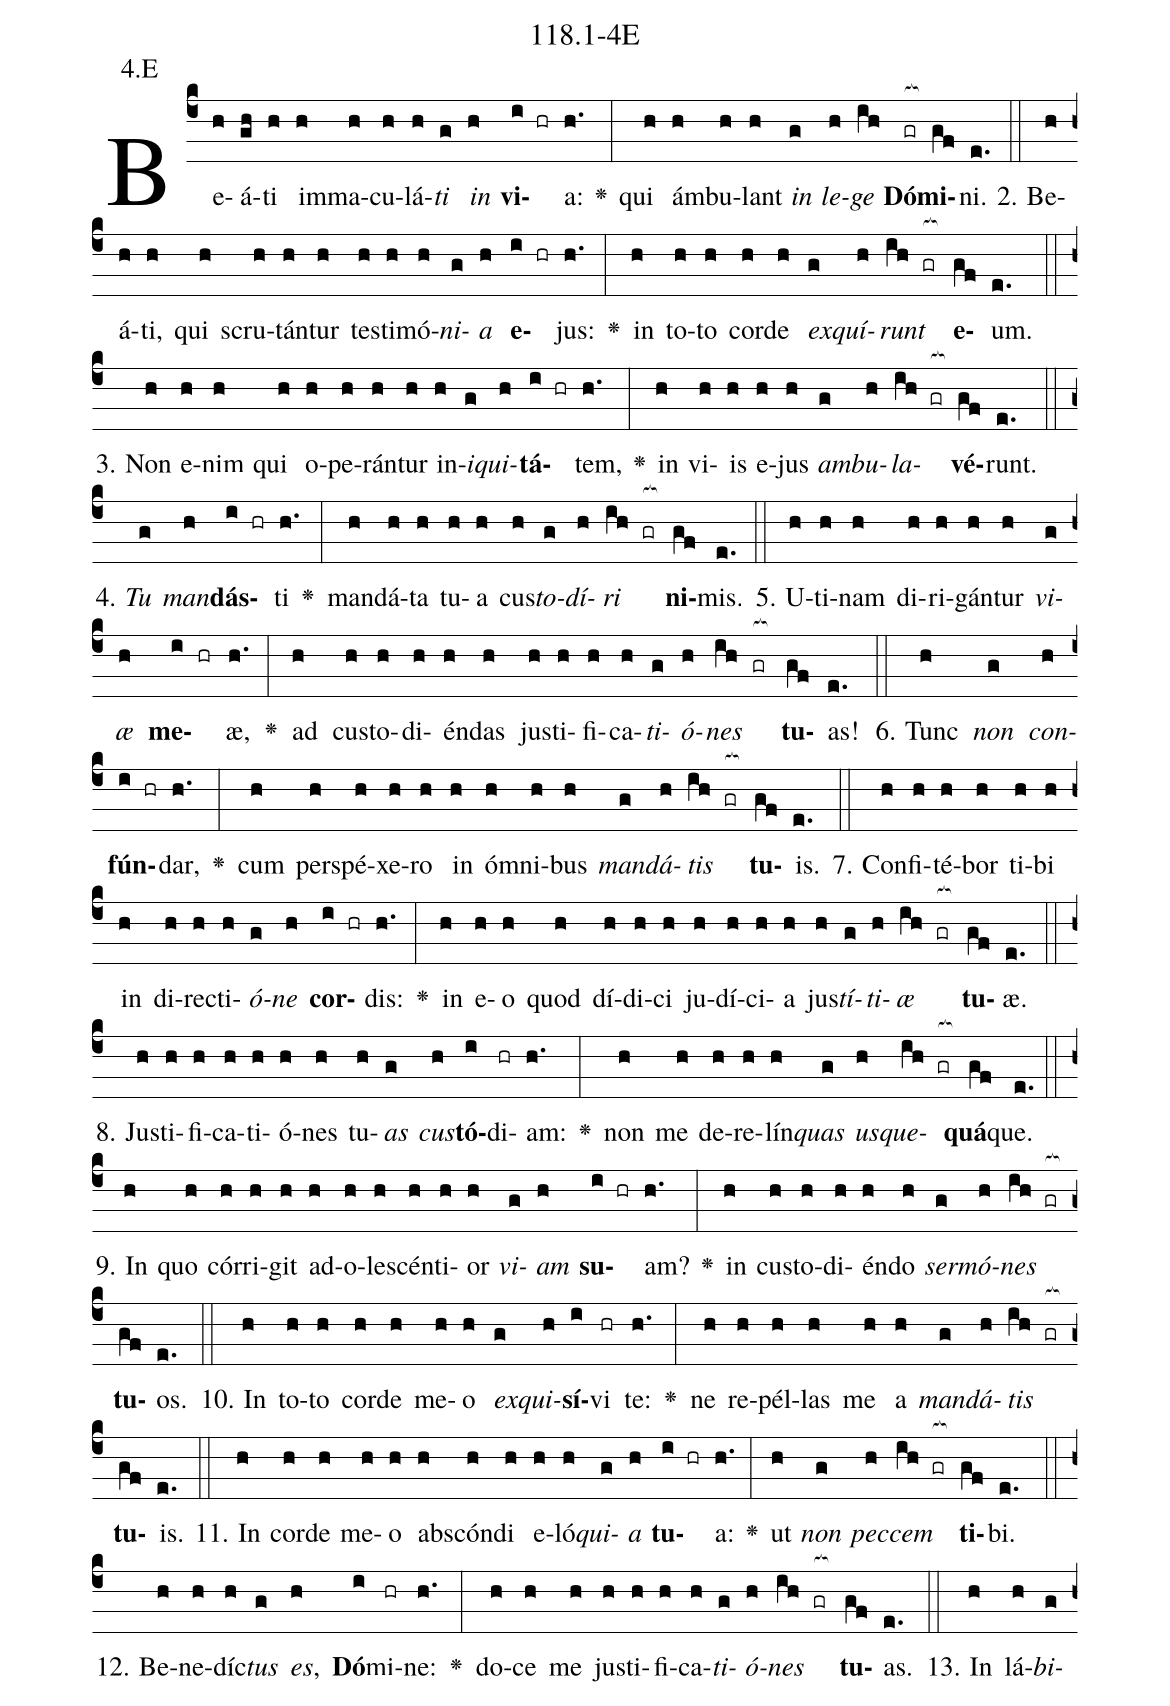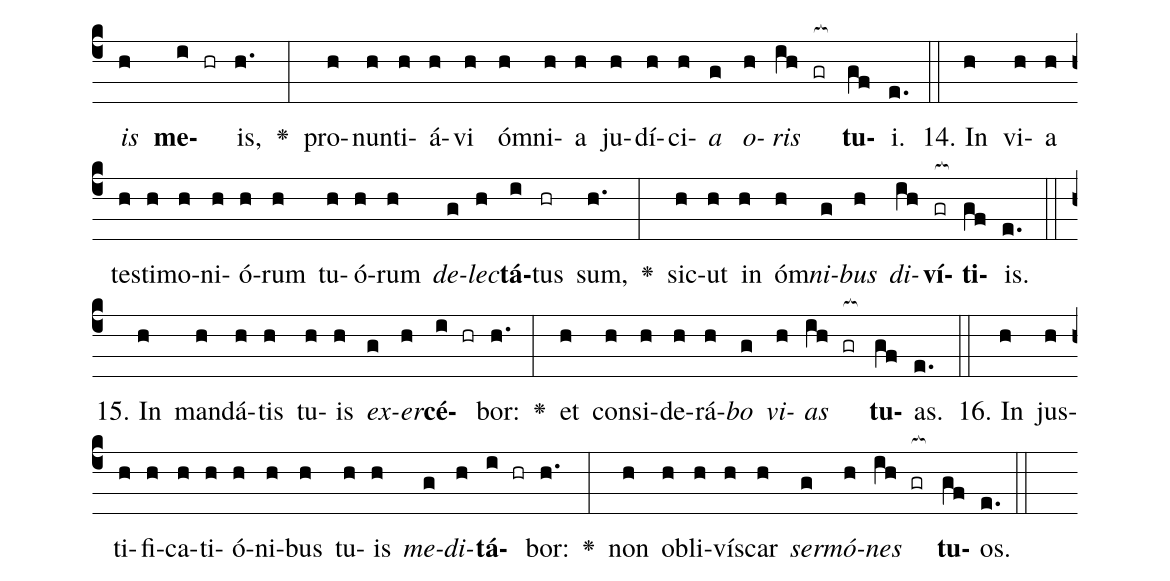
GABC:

name: 118.1-4E;
annotation: 4.E;
%%
(c4)Be(h)á(gh)ti(h) im(h)ma(h)cu(h)lá(h)<i>ti</i>(g) <i>in</i>(h) <b>vi</b>(i hr)a:(h.) <v>\greheightstar</v>(:) qui(h) ám(h)bu(h)lant(h) <i>in</i>(g) <i>le</i>(h)<i>ge</i>(ih) <b>Dó</b>(gr[ocb:1{])<b>mi</b>(gf[ocb:0}])ni.(e.) (::)
2. Be(h)á(h)ti,(h) qui(h) scru(h)tán(h)tur(h) tes(h)ti(h)mó(h)<i>ni</i>(g)<i>a</i>(h) <b>e</b>(i hr)jus:(h.) <v>\greheightstar</v>(:) in(h) to(h)to(h) cor(h)de(h) <i>ex</i>(g)<i>quí</i>(h)<i>runt</i>(ih gr[ocb:1{]) <b>e</b>(gf[ocb:0}])um.(e.) (::)
3. Non(h) e(h)nim(h) qui(h) o(h)pe(h)rán(h)tur(h) in(h)<i>i</i>(g)<i>qui</i>(h)<b>tá</b>(i hr)tem,(h.) <v>\greheightstar</v>(:) in(h) vi(h)is(h) e(h)jus(h) <i>am</i>(g)<i>bu</i>(h)<i>la</i>(ih gr[ocb:1{])<b>vé</b>(gf[ocb:0}])runt.(e.) (::)
4. <i>Tu</i>(g) <i>man</i>(h)<b>dás</b>(i hr)ti(h.) <v>\greheightstar</v>(:) man(h)dá(h)ta(h) tu(h)a(h) cus(h)<i>to</i>(g)<i>dí</i>(h)<i>ri</i>(ih gr[ocb:1{]) <b>ni</b>(gf[ocb:0}])mis.(e.) (::)
5. U(h)ti(h)nam(h) di(h)ri(h)gán(h)tur(h) <i>vi</i>(g)<i>æ</i>(h) <b>me</b>(i hr)æ,(h.) <v>\greheightstar</v>(:) ad(h) cus(h)to(h)di(h)én(h)das(h) jus(h)ti(h)fi(h)ca(h)<i>ti</i>(g)<i>ó</i>(h)<i>nes</i>(ih gr[ocb:1{]) <b>tu</b>(gf[ocb:0}])as!(e.) (::)
6. Tunc(h) <i>non</i>(g) <i>con</i>(h)<b>fún</b>(i hr)dar,(h.) <v>\greheightstar</v>(:) cum(h) per(h)spé(h)xe(h)ro(h) in(h) óm(h)ni(h)bus(h) <i>man</i>(g)<i>dá</i>(h)<i>tis</i>(ih gr[ocb:1{]) <b>tu</b>(gf[ocb:0}])is.(e.) (::)
7. Con(h)fi(h)té(h)bor(h) ti(h)bi(h) in(h) di(h)rec(h)ti(h)<i>ó</i>(g)<i>ne</i>(h) <b>cor</b>(i hr)dis:(h.) <v>\greheightstar</v>(:) in(h) e(h)o(h) quod(h) dí(h)di(h)ci(h) ju(h)dí(h)ci(h)a(h) jus(h)<i>tí</i>(g)<i>ti</i>(h)<i>æ</i>(ih gr[ocb:1{]) <b>tu</b>(gf[ocb:0}])æ.(e.) (::)
8. Jus(h)ti(h)fi(h)ca(h)ti(h)ó(h)nes(h) tu(h)<i>as</i>(g) <i>cus</i>(h)<b>tó</b>(i)di(hr)am:(h.) <v>\greheightstar</v>(:) non(h) me(h) de(h)re(h)lín(h)<i>quas</i>(g) <i>us</i>(h)<i>que</i>(ih gr[ocb:1{])<b>quá</b>(gf[ocb:0}])que.(e.) (::)
9. In(h) quo(h) cór(h)ri(h)git(h) ad(h)o(h)le(h)scén(h)ti(h)or(h) <i>vi</i>(g)<i>am</i>(h) <b>su</b>(i hr)am?(h.) <v>\greheightstar</v>(:) in(h) cus(h)to(h)di(h)én(h)do(h) <i>ser</i>(g)<i>mó</i>(h)<i>nes</i>(ih gr[ocb:1{]) <b>tu</b>(gf[ocb:0}])os.(e.) (::)
10. In(h) to(h)to(h) cor(h)de(h) me(h)o(h) <i>ex</i>(g)<i>qui</i>(h)<b>sí</b>(i)vi(hr) te:(h.) <v>\greheightstar</v>(:) ne(h) re(h)pél(h)las(h) me(h) a(h) <i>man</i>(g)<i>dá</i>(h)<i>tis</i>(ih gr[ocb:1{]) <b>tu</b>(gf[ocb:0}])is.(e.) (::)
11. In(h) cor(h)de(h) me(h)o(h) abs(h)cón(h)di(h) e(h)ló(h)<i>qui</i>(g)<i>a</i>(h) <b>tu</b>(i hr)a:(h.) <v>\greheightstar</v>(:) ut(h) <i>non</i>(g) <i>pec</i>(h)<i>cem</i>(ih gr[ocb:1{]) <b>ti</b>(gf[ocb:0}])bi.(e.) (::)
12. Be(h)ne(h)díc(h)<i>tus</i>(g) <i>es</i>,(h) <b>Dó</b>(i)mi(hr)ne:(h.) <v>\greheightstar</v>(:) do(h)ce(h) me(h) jus(h)ti(h)fi(h)ca(h)<i>ti</i>(g)<i>ó</i>(h)<i>nes</i>(ih gr[ocb:1{]) <b>tu</b>(gf[ocb:0}])as.(e.) (::)
13. In(h) lá(h)<i>bi</i>(g)<i>is</i>(h) <b>me</b>(i hr)is,(h.) <v>\greheightstar</v>(:) pro(h)nun(h)ti(h)á(h)vi(h) óm(h)ni(h)a(h) ju(h)dí(h)ci(h)<i>a</i>(g) <i>o</i>(h)<i>ris</i>(ih gr[ocb:1{]) <b>tu</b>(gf[ocb:0}])i.(e.) (::)
14. In(h) vi(h)a(h) tes(h)ti(h)mo(h)ni(h)ó(h)rum(h) tu(h)ó(h)rum(h) <i>de</i>(g)<i>lec</i>(h)<b>tá</b>(i)tus(hr) sum,(h.) <v>\greheightstar</v>(:) sic(h)ut(h) in(h) óm(h)<i>ni</i>(g)<i>bus</i>(h) <i>di</i>(ih)<b>ví</b>(gr[ocb:1{])<b>ti</b>(gf[ocb:0}])is.(e.) (::)
15. In(h) man(h)dá(h)tis(h) tu(h)is(h) <i>ex</i>(g)<i>er</i>(h)<b>cé</b>(i hr)bor:(h.) <v>\greheightstar</v>(:) et(h) con(h)si(h)de(h)rá(h)<i>bo</i>(g) <i>vi</i>(h)<i>as</i>(ih gr[ocb:1{]) <b>tu</b>(gf[ocb:0}])as.(e.) (::)
16. In(h) jus(h)ti(h)fi(h)ca(h)ti(h)ó(h)ni(h)bus(h) tu(h)is(h) <i>me</i>(g)<i>di</i>(h)<b>tá</b>(i hr)bor:(h.) <v>\greheightstar</v>(:) non(h) ob(h)li(h)vís(h)car(h) <i>ser</i>(g)<i>mó</i>(h)<i>nes</i>(ih gr[ocb:1{]) <b>tu</b>(gf[ocb:0}])os.(e.) (::)
